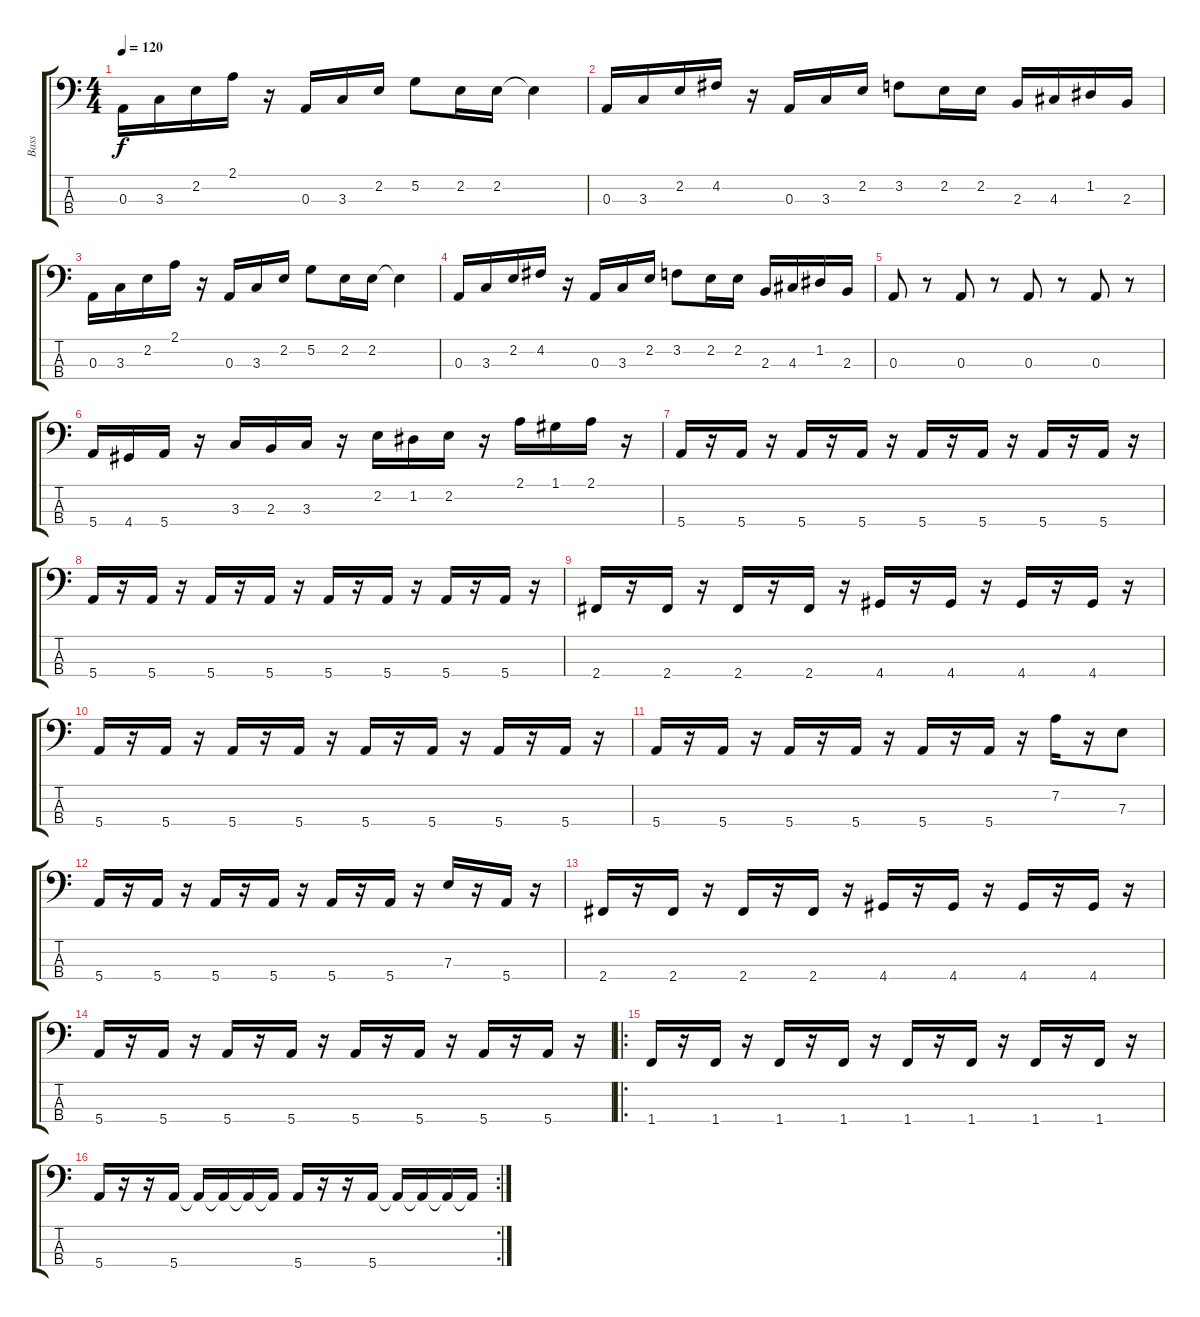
\track ("Bass" "Bass") {instrument electricbasspick}
\staff {score tabs}
\tuning (G2 D2 A1 E1) {hide}
\ts (4 4)
\tempo 120
\clef f4
\ks c
0.3.16{dy f} 3.3.16 2.2.16 2.1.16 r.16 0.3.16 3.3.16 2.2.16 5.2.8 2.2.16 2.2.16 2.2{t}.4 |
0.3.16 3.3.16 2.2.16 4.2.16 r.16 0.3.16 3.3.16 2.2.16 3.2.8 2.2.16 2.2.16 2.3.16 4.3.16 1.2.16 2.3.16 |
0.3.16 3.3.16 2.2.16 2.1.16 r.16 0.3.16 3.3.16 2.2.16 5.2.8 2.2.16 2.2.16 2.2{t}.4 |
0.3.16 3.3.16 2.2.16 4.2.16 r.16 0.3.16 3.3.16 2.2.16 3.2.8 2.2.16 2.2.16 2.3.16 4.3.16 1.2.16 2.3.16 |
0.3.8 r.8 0.3.8 r.8 0.3.8 r.8 0.3.8 r.8 |
5.4.16 4.4.16 5.4.16 r.16 3.3.16 2.3.16 3.3.16 r.16 2.2.16 1.2.16 2.2.16 r.16 2.1.16 1.1.16 2.1.16 r.16 |
5.4.16 r.16 5.4.16 r.16 5.4.16 r.16 5.4.16 r.16 5.4.16 r.16 5.4.16 r.16 5.4.16 r.16 5.4.16 r.16 |
5.4.16 r.16 5.4.16 r.16 5.4.16 r.16 5.4.16 r.16 5.4.16 r.16 5.4.16 r.16 5.4.16 r.16 5.4.16 r.16 |
2.4.16 r.16 2.4.16 r.16 2.4.16 r.16 2.4.16 r.16 4.4.16 r.16 4.4.16 r.16 4.4.16 r.16 4.4.16 r.16 |
5.4.16 r.16 5.4.16 r.16 5.4.16 r.16 5.4.16 r.16 5.4.16 r.16 5.4.16 r.16 5.4.16 r.16 5.4.16 r.16 |
5.4.16 r.16 5.4.16 r.16 5.4.16 r.16 5.4.16 r.16 5.4.16 r.16 5.4.16 r.16 7.2.16 r.16 7.3.8 |
5.4.16 r.16 5.4.16 r.16 5.4.16 r.16 5.4.16 r.16 5.4.16 r.16 5.4.16 r.16 7.3.16 r.16 5.4.16 r.16 |
2.4.16 r.16 2.4.16 r.16 2.4.16 r.16 2.4.16 r.16 4.4.16 r.16 4.4.16 r.16 4.4.16 r.16 4.4.16 r.16 |
5.4.16 r.16 5.4.16 r.16 5.4.16 r.16 5.4.16 r.16 5.4.16 r.16 5.4.16 r.16 5.4.16 r.16 5.4.16 r.16 |
\ro
1.4.16 r.16 1.4.16 r.16 1.4.16 r.16 1.4.16 r.16 1.4.16 r.16 1.4.16 r.16 1.4.16 r.16 1.4.16 r.16 |
\rc 2
5.4.16 r.16 r.16 5.4.16 5.4{t}.16 5.4{t}.16 5.4{t}.16 5.4{t}.16 5.4.16 r.16 r.16 5.4.16 5.4{t}.16 5.4{t}.16 5.4{t}.16 5.4{t}.16
